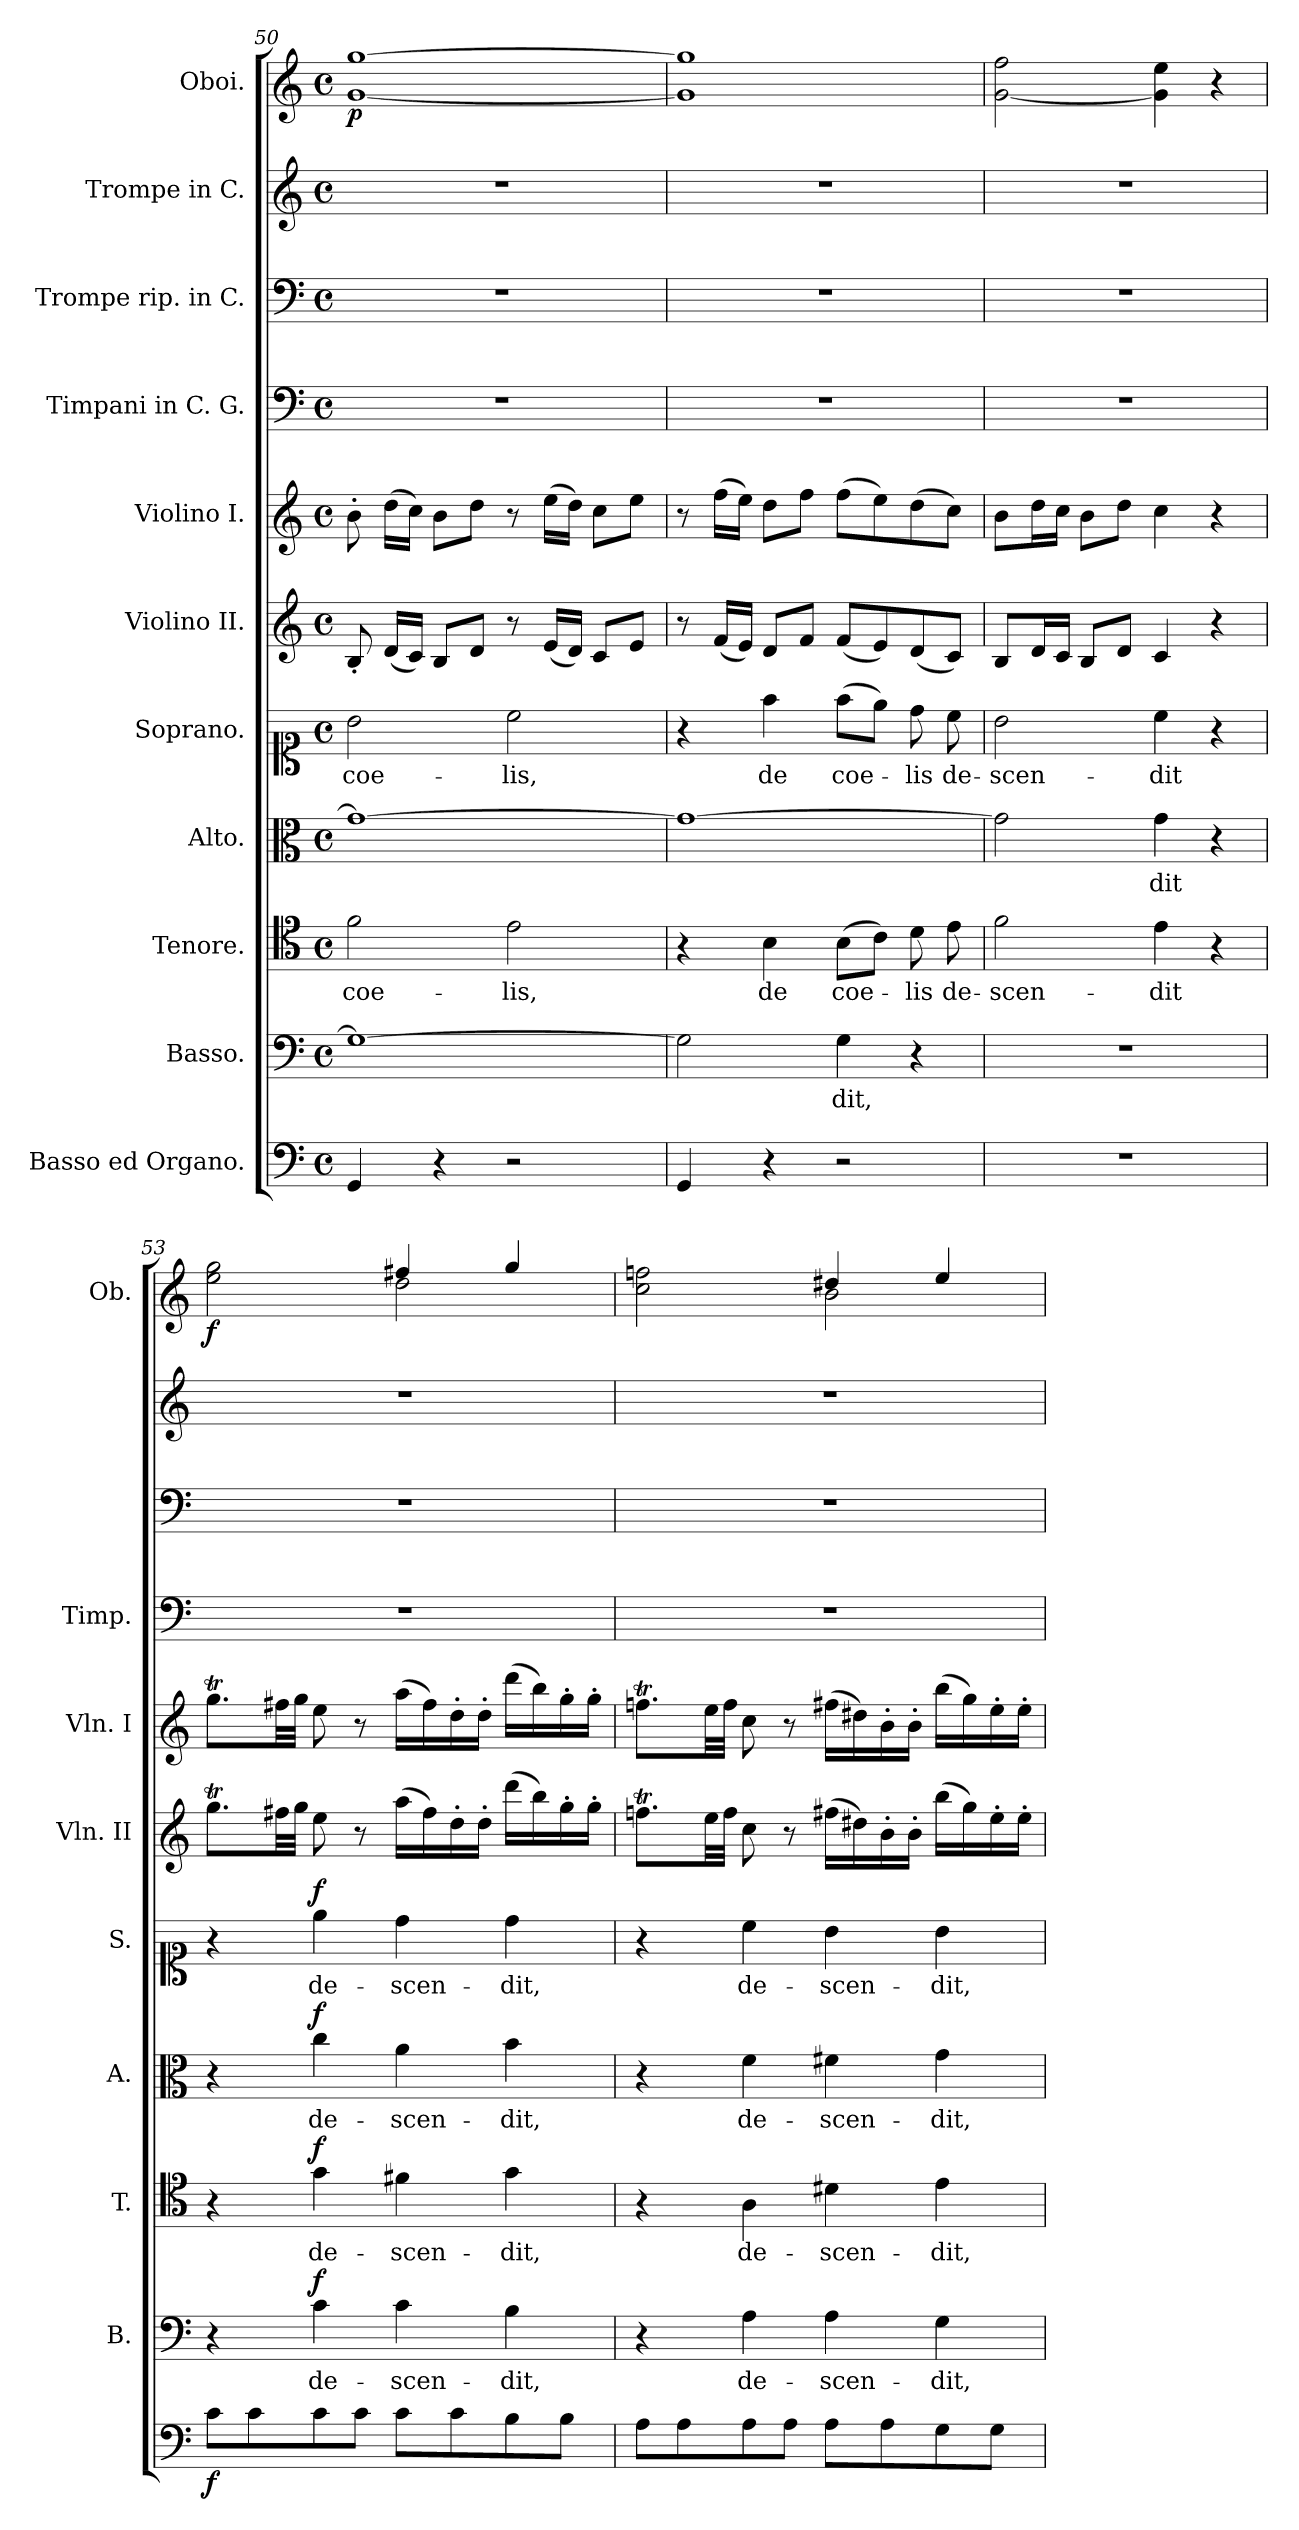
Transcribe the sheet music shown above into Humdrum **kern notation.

**kern	**dynam	**kern	**text	**dynam	**kern	**text	**dynam	**kern	**text	**dynam	**kern	**text	**dynam	**kern	**kern	**kern	**kern	**kern	**kern	**dynam
*part11	*part11	*part10	*part10	*part10	*part9	*part9	*part9	*part8	*part8	*part8	*part7	*part7	*part7	*part6	*part5	*part4	*part3	*part2	*part1	*part1
*staff11	*staff11	*staff10	*staff10	*staff10	*staff9	*staff9	*staff9	*staff8	*staff8	*staff8	*staff7	*staff7	*staff7	*staff6	*staff5	*staff4	*staff3	*staff2	*staff1	*staff1
*I"Basso ed  Organo.	*	*I"Basso.	*	*	*I"Tenore.	*	*	*I"Alto.	*	*	*I"Soprano.	*	*	*I"Violino II.	*I"Violino I.	*I"Timpani in C. G.	*I"Trompe rip. in C.	*I"Trompe in C.	*I"Oboi.	*
*	*	*I'B.	*	*	*I'T.	*	*	*I'A.	*	*	*I'S.	*	*	*I'Vln. II	*I'Vln. I	*I'Timp.	*	*	*I'Ob.	*
*clefF4	*	*clefF4	*	*	*clefC4	*	*	*clefC3	*	*	*clefC1	*	*	*clefG2	*clefG2	*clefF4	*clefF4	*clefG2	*clefG2	*
*k[]	*	*k[]	*	*	*k[]	*	*	*k[]	*	*	*k[]	*	*	*k[]	*k[]	*k[]	*k[]	*k[]	*k[]	*
*M4/4	*	*M4/4	*	*	*M4/4	*	*	*M4/4	*	*	*M4/4	*	*	*M4/4	*M4/4	*M4/4	*M4/4	*M4/4	*M4/4	*
*met(c)	*	*met(c)	*	*	*met(c)	*	*	*met(c)	*	*	*met(c)	*	*	*met(c)	*met(c)	*met(c)	*met(c)	*met(c)	*met(c)	*
=50	=50	=50	=50	=50	=50	=50	=50	=50	=50	=50	=50	=50	=50	=50	=50	=50	=50	=50	=50	=50
!	!	!	!	!	!	!LO:LY:b	!	!	!	!	!	!LO:LY:b	!	!	!	!	!	!	!	!LO:DY:b
4GG/	.	1G_	.	.	2f\	coe-	.	1g_	.	.	2b\	coe-	.	8B'/	8b'\	1r	1r	1r	[1g [1gg	p
.	.	.	.	.	.	.	.	.	.	.	.	.	.	(<16d/LL	(>16dd\LL	.	.	.	.	.
.	.	.	.	.	.	.	.	.	.	.	.	.	.	16c/JJ)	16cc\JJ)	.	.	.	.	.
4r	.	.	.	.	.	.	.	.	.	.	.	.	.	8B/L	8b\L	.	.	.	.	.
.	.	.	.	.	.	.	.	.	.	.	.	.	.	8d/J	8dd\J	.	.	.	.	.
!	!	!	!	!	!	!LO:LY:b	!	!	!	!	!	!LO:LY:b	!	!	!	!	!	!	!	!
2r	.	.	.	.	2e\	-lis,	.	.	.	.	2cc\	-lis,	.	8r	8r	.	.	.	.	.
.	.	.	.	.	.	.	.	.	.	.	.	.	.	(<16e/LL	(>16ee\LL	.	.	.	.	.
.	.	.	.	.	.	.	.	.	.	.	.	.	.	16d/JJ)	16dd\JJ)	.	.	.	.	.
.	.	.	.	.	.	.	.	.	.	.	.	.	.	8c/L	8cc\L	.	.	.	.	.
.	.	.	.	.	.	.	.	.	.	.	.	.	.	8e/J	8ee\J	.	.	.	.	.
=51	=51	=51	=51	=51	=51	=51	=51	=51	=51	=51	=51	=51	=51	=51	=51	=51	=51	=51	=51	=51
4GG/	.	2G\]	.	.	4r	.	.	1g_	.	.	4r	.	.	8r	8r	1r	1r	1r	1g] 1gg]	.
.	.	.	.	.	.	.	.	.	.	.	.	.	.	(<16f/LL	(>16ff\LL	.	.	.	.	.
.	.	.	.	.	.	.	.	.	.	.	.	.	.	16e/JJ)	16ee\JJ)	.	.	.	.	.
!	!	!	!	!	!	!LO:LY:b	!	!	!	!	!	!LO:LY:b	!	!	!	!	!	!	!	!
4r	.	.	.	.	4B\	de	.	.	.	.	4ff\	de	.	8d/L	8dd\L	.	.	.	.	.
.	.	.	.	.	.	.	.	.	.	.	.	.	.	8f/J	8ff\J	.	.	.	.	.
!	!	!	!LO:LY:b	!	!	!LO:LY:b	!	!	!	!	!	!LO:LY:b	!	!	!	!	!	!	!	!
2r	.	4G\	-dit,	.	(>8B\L	coe-	.	.	.	.	(>8ff\L	coe-	.	(<8f/L	(>8ff\L	.	.	.	.	.
.	.	.	.	.	8c\J)	.	.	.	.	.	8ee\J)	.	.	8e/)	8ee\)	.	.	.	.	.
!	!	!	!	!	!	!LO:LY:b	!	!	!	!	!	!LO:LY:b	!	!	!	!	!	!	!	!
.	.	4r	.	.	8d\	-lis	.	.	.	.	8dd\	-lis	.	(<8d/	(>8dd\	.	.	.	.	.
!	!	!	!	!	!	!LO:LY:b	!	!	!	!	!	!LO:LY:b	!	!	!	!	!	!	!	!
.	.	.	.	.	8e\	de-	.	.	.	.	8cc\	de-	.	8c/J)	8cc\J)	.	.	.	.	.
!!LO:PB:g=z
=52	=52	=52	=52	=52	=52	=52	=52	=52	=52	=52	=52	=52	=52	=52	=52	=52	=52	=52	=52	=52
!	!	!	!	!	!	!LO:LY:b	!	!	!	!	!	!LO:LY:b	!	!	!	!	!	!	!	!
1r	.	1r	.	.	2f\	-scen-	.	2g\]	.	.	2b\	-scen-	.	8B/L	8b\L	1r	1r	1r	[2g\ 2ff\	.
.	.	.	.	.	.	.	.	.	.	.	.	.	.	16d/L	16dd\L	.	.	.	.	.
.	.	.	.	.	.	.	.	.	.	.	.	.	.	16c/JJ	16cc\JJ	.	.	.	.	.
.	.	.	.	.	.	.	.	.	.	.	.	.	.	8B/L	8b\L	.	.	.	.	.
.	.	.	.	.	.	.	.	.	.	.	.	.	.	8d/J	8dd\J	.	.	.	.	.
!	!	!	!	!	!	!LO:LY:b	!	!	!LO:LY:b	!	!	!LO:LY:b	!	!	!	!	!	!	!	!
.	.	.	.	.	4e\	-dit	.	4g\	-dit	.	4cc\	-dit	.	4c/	4cc\	.	.	.	4g\] 4ee\	.
.	.	.	.	.	4r	.	.	4r	.	.	4r	.	.	4r	4r	.	.	.	4r	.
=53	=53	=53	=53	=53	=53	=53	=53	=53	=53	=53	=53	=53	=53	=53	=53	=53	=53	=53	=53	=53
*	*	*	*	*	*	*	*	*	*	*	*	*	*	*	*	*	*	*	*^	*
!	!LO:DY:b	!	!	!	!	!	!	!	!	!	!	!	!	!	!	!	!	!	!	!	!LO:DY:b
8c\L	f	4r	.	.	4r	.	.	4r	.	.	4r	.	.	8.ggT\L	8.ggT\L	1r	1r	1r	2ee\ 2gg\	2ryy	f
8c\	.	.	.	.	.	.	.	.	.	.	.	.	.	.	.	.	.	.	.	.	.
.	.	.	.	.	.	.	.	.	.	.	.	.	.	32ff#X\LL	32ff#X\LL	.	.	.	.	.	.
.	.	.	.	.	.	.	.	.	.	.	.	.	.	32gg\JJJ	32gg\JJJ	.	.	.	.	.	.
!	!	!	!LO:LY:b	!LO:DY:a	!	!LO:LY:b	!LO:DY:a	!	!LO:LY:b	!LO:DY:a	!	!LO:LY:b	!LO:DY:a	!	!	!	!	!	!	!	!
8c\	.	4c\	de-	f	4g\	de-	f	4cc\	de-	f	4ee\	de-	f	8ee\	8ee\	.	.	.	.	.	.
8c\J	.	.	.	.	.	.	.	.	.	.	.	.	.	8r	8r	.	.	.	.	.	.
!	!	!	!LO:LY:b	!	!	!LO:LY:b	!	!	!LO:LY:b	!	!	!LO:LY:b	!	!	!	!	!	!	!	!	!
8c\L	.	4c\	-scen-	.	4f#X\	-scen-	.	4a\	-scen-	.	4dd\	-scen-	.	(>16aa\LL	(>16aa\LL	.	.	.	4ff#X/	2dd\	.
.	.	.	.	.	.	.	.	.	.	.	.	.	.	16ff#\)	16ff#\)	.	.	.	.	.	.
8c\	.	.	.	.	.	.	.	.	.	.	.	.	.	16dd'\	16dd'\	.	.	.	.	.	.
.	.	.	.	.	.	.	.	.	.	.	.	.	.	16dd'\JJ	16dd'\JJ	.	.	.	.	.	.
!	!	!	!LO:LY:b	!	!	!LO:LY:b	!	!	!LO:LY:b	!	!	!LO:LY:b	!	!	!	!	!	!	!	!	!
8B\	.	4B\	-dit,	.	4g\	-dit,	.	4b\	-dit,	.	4dd\	-dit,	.	(>16ddd\LL	(>16ddd\LL	.	.	.	4gg/	.	.
.	.	.	.	.	.	.	.	.	.	.	.	.	.	16bb\)	16bb\)	.	.	.	.	.	.
8B\J	.	.	.	.	.	.	.	.	.	.	.	.	.	16gg'\	16gg'\	.	.	.	.	.	.
.	.	.	.	.	.	.	.	.	.	.	.	.	.	16gg'\JJ	16gg'\JJ	.	.	.	.	.	.
=54	=54	=54	=54	=54	=54	=54	=54	=54	=54	=54	=54	=54	=54	=54	=54	=54	=54	=54	=54	=54	=54
8A\L	.	4r	.	.	4r	.	.	4r	.	.	4r	.	.	8.ffnT\L	8.ffnT\L	1r	1r	1r	2cc\ 2ffn\	2ryy	.
8A\	.	.	.	.	.	.	.	.	.	.	.	.	.	.	.	.	.	.	.	.	.
.	.	.	.	.	.	.	.	.	.	.	.	.	.	32ee\LL	32ee\LL	.	.	.	.	.	.
.	.	.	.	.	.	.	.	.	.	.	.	.	.	32ff\JJJ	32ff\JJJ	.	.	.	.	.	.
!	!	!	!LO:LY:b	!	!	!LO:LY:b	!	!	!LO:LY:b	!	!	!LO:LY:b	!	!	!	!	!	!	!	!	!
8A\	.	4A\	de-	.	4A\	de-	.	4f\	de-	.	4cc\	de-	.	8cc\	8cc\	.	.	.	.	.	.
8A\J	.	.	.	.	.	.	.	.	.	.	.	.	.	8r	8r	.	.	.	.	.	.
!	!	!	!LO:LY:b	!	!	!LO:LY:b	!	!	!LO:LY:b	!	!	!LO:LY:b	!	!	!	!	!	!	!	!	!
8A\L	.	4A\	-scen-	.	4d#X\	-scen-	.	4f#X\	-scen-	.	4b\	-scen-	.	(>16ff#X\LL	(>16ff#X\LL	.	.	.	4dd#X/	2b\	.
.	.	.	.	.	.	.	.	.	.	.	.	.	.	16dd#X\)	16dd#X\)	.	.	.	.	.	.
8A\	.	.	.	.	.	.	.	.	.	.	.	.	.	16b'\	16b'\	.	.	.	.	.	.
.	.	.	.	.	.	.	.	.	.	.	.	.	.	16b'\JJ	16b'\JJ	.	.	.	.	.	.
!	!	!	!LO:LY:b	!	!	!LO:LY:b	!	!	!LO:LY:b	!	!	!LO:LY:b	!	!	!	!	!	!	!	!	!
8G\	.	4G\	-dit,	.	4e\	-dit,	.	4g\	-dit,	.	4b\	-dit,	.	(>16bb\LL	(>16bb\LL	.	.	.	4ee/	.	.
.	.	.	.	.	.	.	.	.	.	.	.	.	.	16gg\)	16gg\)	.	.	.	.	.	.
8G\J	.	.	.	.	.	.	.	.	.	.	.	.	.	16ee'\	16ee'\	.	.	.	.	.	.
.	.	.	.	.	.	.	.	.	.	.	.	.	.	16ee'\JJ	16ee'\JJ	.	.	.	.	.	.
*	*	*	*	*	*	*	*	*	*	*	*	*	*	*	*	*	*	*	*v	*v	*
=	=	=	=	=	=	=	=	=	=	=	=	=	=	=	=	=	=	=	=	=
*-	*-	*-	*-	*-	*-	*-	*-	*-	*-	*-	*-	*-	*-	*-	*-	*-	*-	*-	*-	*-
